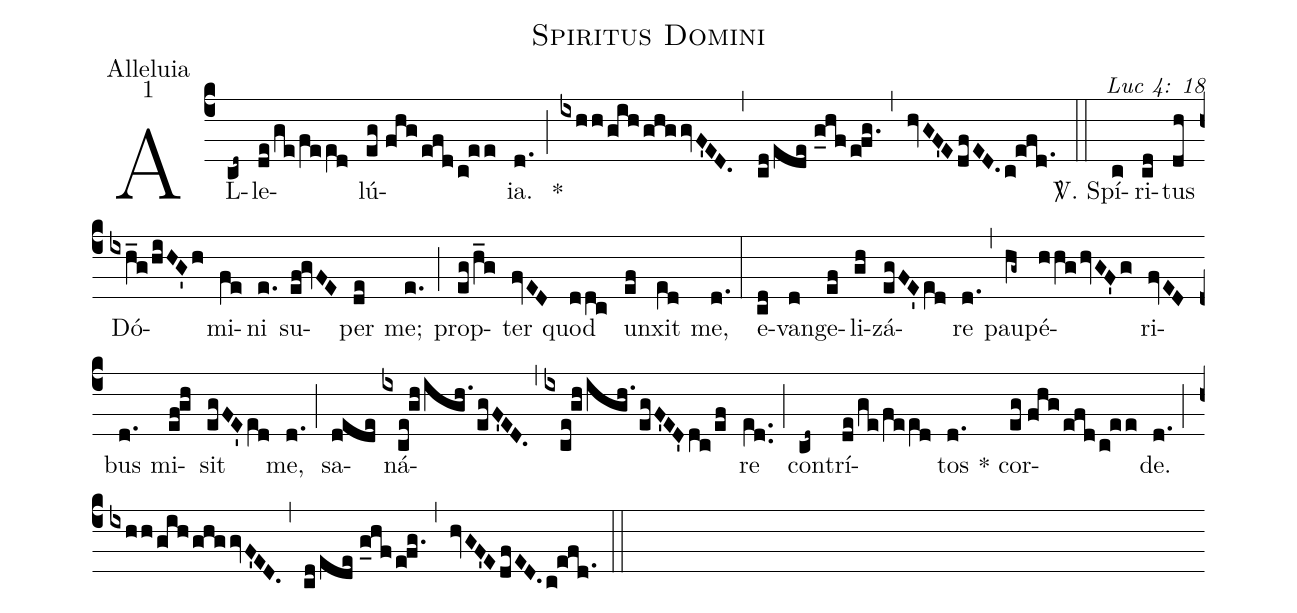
name: Spiritus Domini;
office-part: Alleluia;
mode: 1;
commentary: Luc 4: 18;
%%
(c4) AL(cd~)le(de/ge/fee[ll:1]d)lú(eg//fhgefdc!ee)ia.(d.) *(;) (ixhh/gihghggvF'ED.) (,) (cd/!ede//g_hfe!fg.) (,) (hvGF'EdfED.c!efd.1) (::)
<sp>V/</sp>. Spí(c)ri(cd)tus(dh) Dó(ixh_g/hiHG'h)mi(fe)ni(e.) su(ef!gvFE)per(de) me;(e.) (;) prop(eg/h_g)ter(fvED) quod(ddc) un(ef)xit(e[ll:1]d) me,(d.) (:)
e(cd)van(d)ge(ef)li(gh)zá(egFE'e[ll:1]d)re(d.) (,) pau(hg~)pé(hhghvGF'g)ri(fvED)bus(d.) mi(ef!gh)sit(egFE'e[ll:1]d) me,(d.) (;) sa(dede)ná(ixce!gh/igh./egF'ED.)(,)(ixce!gh/igh./egF'ED'dc/ef)re(e[ll:1]d..) (;) con(cd~)trí(de/ge/fee[ll:1]d)tos(d.) * cor(eg//fhgefdc!ee)de.(d.) (;) (ixhh/gihghggvF'ED.) (,) (cd/!ede//g_hfe!fg.) (,) (hvGF'EdfED.c!efd.1) (::)
